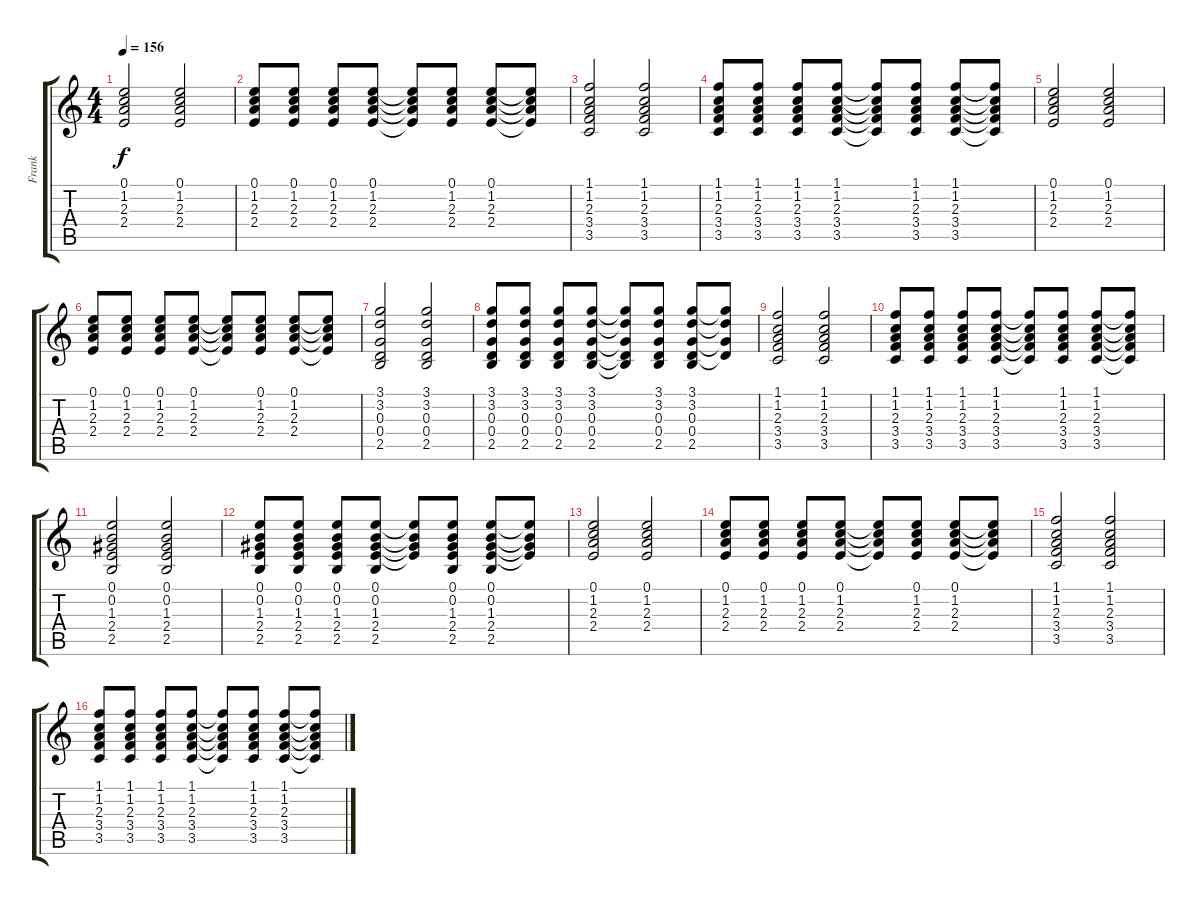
\track ("Frank" "Frank") {instrument acousticguitarnylon}
\staff {score tabs}
\tuning (E4 B3 G3 D3 A2 E2) {hide}
\ts (4 4)
\tempo 156
\clef g2
\ks c
(0.1 1.2 2.3 2.4).2{dy f} (0.1 1.2 2.3 2.4).2 |
(0.1 1.2 2.3 2.4).8 (0.1 1.2 2.3 2.4).8 (0.1 1.2 2.3 2.4).8 (0.1 1.2 2.3 2.4).8 (0.1{t} 1.2{t} 2.3{t} 2.4{t}).8 (0.1 1.2 2.3 2.4).8 (0.1 1.2 2.3 2.4).8 (0.1{t} 1.2{t} 2.3{t} 2.4{t}).8 |
(1.1 1.2 2.3 3.4 3.5).2 (1.1 1.2 2.3 3.4 3.5).2 |
(1.1 1.2 2.3 3.4 3.5).8 (1.1 1.2 2.3 3.4 3.5).8 (1.1 1.2 2.3 3.4 3.5).8 (1.1 1.2 2.3 3.4 3.5).8 (1.1{t} 1.2{t} 2.3{t} 3.4{t} 3.5{t}).8 (1.1 1.2 2.3 3.4 3.5).8 (1.1 1.2 2.3 3.4 3.5).8 (1.1{t} 1.2{t} 2.3{t} 3.4{t} 3.5{t}).8 |
(0.1 1.2 2.3 2.4).2 (0.1 1.2 2.3 2.4).2 |
(0.1 1.2 2.3 2.4).8 (0.1 1.2 2.3 2.4).8 (0.1 1.2 2.3 2.4).8 (0.1 1.2 2.3 2.4).8 (0.1{t} 1.2{t} 2.3{t} 2.4{t}).8 (0.1 1.2 2.3 2.4).8 (0.1 1.2 2.3 2.4).8 (0.1{t} 1.2{t} 2.3{t} 2.4{t}).8 |
(3.1 3.2 0.3 0.4 2.5).2 (3.1 3.2 0.3 0.4 2.5).2 |
(3.1 3.2 0.3 0.4 2.5).8 (3.1 3.2 0.3 0.4 2.5).8 (3.1 3.2 0.3 0.4 2.5).8 (3.1 3.2 0.3 0.4 2.5).8 (3.1{t} 3.2{t} 0.3{t} 0.4{t} 2.5{t}).8 (3.1 3.2 0.3 0.4 2.5).8 (3.1 3.2 0.3 0.4 2.5).8 (3.1{t} 3.2{t} 0.3{t} 0.4{t}).8 |
(1.1 1.2 2.3 3.4 3.5).2 (1.1 1.2 2.3 3.4 3.5).2 |
(1.1 1.2 2.3 3.4 3.5).8 (1.1 1.2 2.3 3.4 3.5).8 (1.1 1.2 2.3 3.4 3.5).8 (1.1 1.2 2.3 3.4 3.5).8 (1.1{t} 1.2{t} 2.3{t} 3.4{t} 3.5{t}).8 (1.1 1.2 2.3 3.4 3.5).8 (1.1 1.2 2.3 3.4 3.5).8 (1.1{t} 1.2{t} 2.3{t} 3.4{t} 3.5{t}).8 |
(0.1 0.2 1.3 2.4 2.5).2 (0.1 0.2 1.3 2.4 2.5).2 |
(0.1 0.2 1.3 2.4 2.5).8 (0.1 0.2 1.3 2.4 2.5).8 (0.1 0.2 1.3 2.4 2.5).8 (0.1 0.2 1.3 2.4 2.5).8 (0.1{t} 0.2{t} 1.3{t} 2.4{t}).8 (0.1 0.2 1.3 2.4 2.5).8 (0.1 0.2 1.3 2.4 2.5).8 (0.1{t} 0.2{t} 1.3{t} 2.4{t}).8 |
(0.1 1.2 2.3 2.4).2 (0.1 1.2 2.3 2.4).2 |
(0.1 1.2 2.3 2.4).8 (0.1 1.2 2.3 2.4).8 (0.1 1.2 2.3 2.4).8 (0.1 1.2 2.3 2.4).8 (0.1{t} 1.2{t} 2.3{t} 2.4{t}).8 (0.1 1.2 2.3 2.4).8 (0.1 1.2 2.3 2.4).8 (0.1{t} 1.2{t} 2.3{t} 2.4{t}).8 |
(1.1 1.2 2.3 3.4 3.5).2 (1.1 1.2 2.3 3.4 3.5).2 |
(1.1 1.2 2.3 3.4 3.5).8 (1.1 1.2 2.3 3.4 3.5).8 (1.1 1.2 2.3 3.4 3.5).8 (1.1 1.2 2.3 3.4 3.5).8 (1.1{t} 1.2{t} 2.3{t} 3.4{t} 3.5{t}).8 (1.1 1.2 2.3 3.4 3.5).8 (1.1 1.2 2.3 3.4 3.5).8 (1.1{t} 1.2{t} 2.3{t} 3.4{t} 3.5{t}).8
